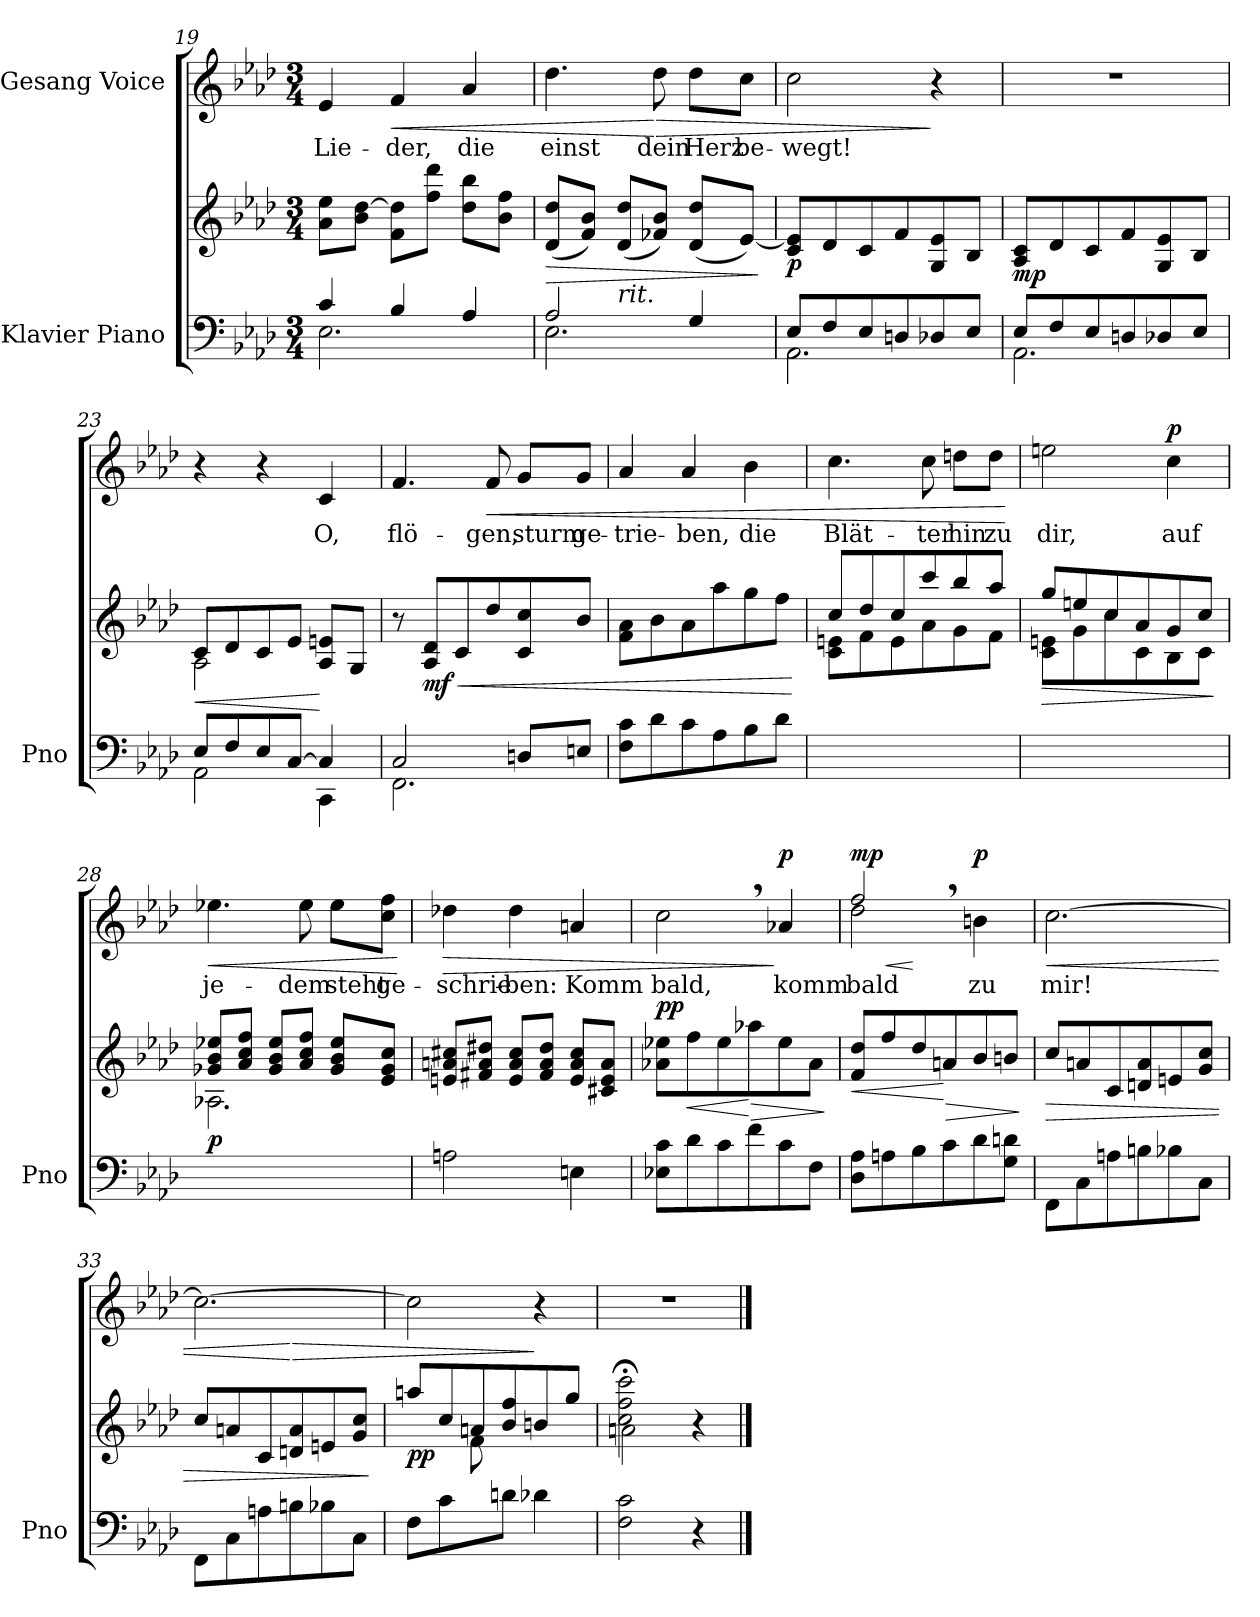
**kern	**kern	**dynam	**kern	**text	**dynam
*part2	*part2	*part2	*part1	*part1	*part1
*staff3	*staff2	*staff2/3	*staff1	*staff1	*staff1
*I"Klavier Piano	*	*	*I"Gesang Voice	*	*
*I'Pno	*	*	*	*	*
*clefF4	*clefG2	*	*clefG2	*	*
*k[b-e-a-d-]	*k[b-e-a-d-]	*	*k[b-e-a-d-]	*	*
*M3/4	*M3/4	*	*M3/4	*	*
=19	=19	=19	=19	=19	=19
*^	*	*	*	*	*
!	!	!	!	!	!LO:LY:b	!
4c/	2.E-\	8a-\ 8ee-\L	.	4e-/	Lie-	.
.	.	8b-\ [8dd-\J	.	.	.	.
!	!	!	!	!	!LO:LY:b	!LO:HP:b
4B-/	.	8f\ 8dd-\]L	.	4f/	-der,	<
.	.	8ff\ 8ddd-\J	.	.	.	.
!	!	!	!	!	!LO:LY:b	!
4A-/	.	8dd-\ 8bb-\L	.	4a-/	die	.
.	.	8b-\ 8ff\J	.	.	.	.
=20	=20	=20	=20	=20	=20	=20
!	!	!	!LO:HP:b	!	!LO:LY:b	!
2A-/	2.E-\	(<8d-/ 8dd-/L	>	4.dd-\	einst	.
.	.	8f/ 8b-/J)	.	.	.	.
!	!	!LO:TX:b:i:t=rit.	!	!	!	!
.	.	(<8d-/ 8dd-/L	.	.	.	.
!	!	!	!	!	!LO:LY:b	!LO:HP:n=1:b
.	.	8f-X/ 8b-/J)	.	8dd-\	dein	[ >
!	!	!	!	!	!LO:LY:b	!
4G/	.	(<8d-/ 8dd-/L	.	8dd-\L	Herz	.
!	!	!	!	!	!LO:LY:b	!
.	.	[8e-/J)	.	8cc\J	be-	.
*v	*v	*	*	*	*	*
.	.	]	.	.	.
!!LO:LB:g=z
=21	=21	=21	=21	=21	=21
*^	*	*	*	*	*
!	!	!	!LO:DY:b	!	!LO:LY:b	!
8E-/L	2.AA-\	8c/ 8e-/]L	p	2cc\	-wegt!	.
8F/	.	8d-/	.	.	.	.
8E-/	.	8c/	.	.	.	.
8Dn/	.	8f/	.	.	.	.
8D-X/	.	8G/ 8e-/	.	4r	.	]
8E-/J	.	8B-/J	.	.	.	.
=22	=22	=22	=22	=22	=22	=22
!	!	!	!LO:DY:b	!	!	!
8E-/L	2.AA-\	8A-/ 8c/L	mp	2.r	.	.
8F/	.	8d-/	.	.	.	.
8E-/	.	8c/	.	.	.	.
8Dn/	.	8f/	.	.	.	.
8D-X/	.	8G/ 8e-/	.	.	.	.
8E-/J	.	8B-/J	.	.	.	.
=23	=23	=23	=23	=23	=23	=23
!	!	!	!LO:HP:b	!	!	!
*	*	*^	*	*	*	*
8E-/L	2AA-\	8c/L	2A-\	<	4r	.	.
8F/	.	8d-/	.	.	.	.	.
8E-/	.	8c/	.	.	4r	.	.
[8C/J	.	8e-/J	.	.	.	.	.
!	!	!	!	!	!	!LO:LY:b	!LO:DY:a
!	!	!	!	!	!	!	!LO:DY:n=1:a
4C/]	4CC\	8A-/ 8en/L	4ryy	[	4c/	O,	f other-dynamics
.	.	8G/J	.	.	.	.	.
*	*	*v	*v	*	*	*	*
=24	=24	=24	=24	=24	=24	=24
!	!	!	!	!	!LO:LY:b	!
2C/	2.FF\	8r	.	4.f/	flö-	.
!	!	!	!LO:HP:b	!	!	!
!	!	!	!LO:DY:n=1:b	!	!	!
.	.	8A-/ 8d-/L	< mf	.	.	.
.	.	8c/	.	.	.	.
!	!	!	!	!	!LO:LY:b	!LO:HP:b
.	.	8dd-/	.	8f/	-gen,	<
!	!	!	!	!	!LO:LY:b	!
8Dn/L	.	8c/ 8cc/	.	8g/L	sturm	.
!	!	!	!	!	!LO:LY:b	!
8En/J	.	8b-/J	.	8g/J	ge-	.
*v	*v	*	*	*	*	*
=25	=25	=25	=25	=25	=25
!	!	!	!	!LO:LY:b	!
8F\ 8c\L	8f\ 8a-\L	.	4a-/	-trie-	.
8d-\	8b-\	.	.	.	.
!	!	!	!	!LO:LY:b	!
8c\	8a-\	.	4a-/	-ben,	.
8A-\	8aa-\	.	.	.	.
!	!	!	!	!LO:LY:b	!
8B-\	8gg\	.	4b-\	die	.
8d-\J	8ff\J	.	.	.	.
.	.	[	.	.	.
!!LO:LB:g=z
=26	=26	=26	=26	=26	=26
*	*^	*	*	*	*
!	!	!	!	!	!LO:LY:b	!
2.ryy	8cc/L	8c\ 8en\L	.	4.cc\	Blät-	.
.	8dd-/	8f\	.	.	.	.
.	8cc/	8e\	.	.	.	.
!	!	!	!	!	!LO:LY:b	!
.	8ccc/	8a-\	.	8cc\	-ter	.
!	!	!	!	!	!LO:LY:b	!
.	8bb-/	8g\	.	8ddn\L	hin	.
!	!	!	!	!	!LO:LY:b	!
.	8aa-/J	8f\J	.	8dd\J	zu	.
*	*v	*v	*	*	*	*
.	.	.	.	.	[
=27	=27	=27	=27	=27	=27
!	!	!LO:HP:b	!	!LO:LY:b	!
*	*^	*	*	*	*
2.ryy	8gg/L	8c\ 8en\L	>	2een\	dir,	.
.	8een/	8g\	.	.	.	.
.	8cc/	8cc\	.	.	.	.
.	8a-/	8c\	.	.	.	.
!	!	!	!	!	!LO:LY:b	!LO:DY:a
.	8g/	8B-\	.	4cc\	auf	p
.	8cc/J	8c\J	.	.	.	.
*	*v	*v	*	*	*	*
.	.	]	.	.	.
=28	=28	=28	=28	=28	=28
*	*^	*	*	*	*
!	!	!	!LO:DY:a=2	!	!LO:LY:b	!LO:HP:b
2.ryy	8g-X/ 8b-/ 8ee-X/L	2.A-X\	p	4.ee-X\	je-	<
.	8a-/ 8cc/ 8ff/J	.	.	.	.	.
.	8g-/ 8b-/ 8ee-/L	.	.	.	.	.
!	!	!	!	!	!LO:LY:b	!
.	8a-/ 8cc/ 8ff/J	.	.	8ee-\	-dem	.
!	!	!	!	!	!LO:LY:b	!
.	8g-/ 8b-/ 8ee-/L	.	.	8ee-\L	steht	.
!	!	!	!	!	!LO:LY:b	!
.	8e-/ 8g-/ 8cc/J	.	.	8cc\ 8ff\J	ge-	.
*	*v	*v	*	*	*	*
.	.	.	.	.	[
=29	=29	=29	=29	=29	=29
!	!	!	!	!LO:LY:b	!LO:HP:b
2An\	8en/ 8an/ 8cc#X/L	.	4dd-X\	-schrie-	>
.	8f#X/ 8a/ 8dd#X/J	.	.	.	.
!	!	!	!	!LO:LY:b	!
.	8e/ 8a/ 8cc#/L	.	4dd-\	-ben:	.
.	8f#/ 8a/ 8dd#/J	.	.	.	.
!	!	!	!	!LO:LY:b	!
4En\	8e/ 8a/ 8cc#/L	.	4an/	Komm	.
.	8c#X/ 8e/ 8a/J	.	.	.	.
=30	=30	=30	=30	=30	=30
!	!	!LO:HP:b	!	!LO:LY:b	!
!	!	!LO:DY:n=1:a	!	!	!
8E-X\ 8c\L	8a-X\ 8ee-X\L	< pp	2cc,\	bald,	.
8d-\	8ff\	.	.	.	.
8c\	8ee-\	.	.	.	.
!	!	!LO:HP:n=1:b	!	!	!
8f\	8aa-X\	[ >	.	.	.
!	!	!	!	!LO:LY:b	!LO:DY:n=1:a
8c\	8ee-\	.	4a-X/	komm	] p
8F\J	8a-\J	.	.	.	.
.	.	]	.	.	.
!!LO:LB:g=z
=31	=31	=31	=31	=31	=31
!	!	!LO:HP:b	!	!LO:LY:b	!LO:HP:b
*	*	*	*^	*	*
*	*	*	*	*^	*	*
!	!	!	!	!	!	!	!LO:DY:n=1:a
8D-\ 8A-\L	8f/ 8dd-/L	<	2ff,/	2dd-\	4ryy	bald	< mp
8An\	8ff/	.	.	.	.	.	.
8B-\	8dd-/	.	.	.	4ryy	.	[
!	!	!LO:HP:n=1:b	!	!	!	!	!
8c\	8an/	[ >	.	.	.	.	.
!	!	!	!	!	!	!LO:LY:b	!LO:DY:n=2:a
8d-\	8b-/	.	4bn\	4ryy	4ryy	zu	p
8G\ 8dn\J	8bn/J	.	.	.	.	.	.
*	*	*	*v	*v	*v	*	*
.	.	]	.	.	.
=32	=32	=32	=32	=32	=32
!	!	!LO:HP:b	!	!LO:LY:b	!LO:HP:b
8FF\L	8cc/L	>	[2.cc\	mir!	<
8C\	8an/	.	.	.	.
8An\	8c/	.	.	.	.
8Bn\	8dn/ 8a/	.	.	.	.
8B-X\	8en/	.	.	.	.
8C\J	8g/ 8cc/J	.	.	.	.
=33	=33	=33	=33	=33	=33
*	*	*	*^	*	*
8FF\L	8cc/L	.	2.cc\_	4.ryy	.	.
8C\	8an/	.	.	.	.	.
8An\	8c/	.	.	.	.	.
!	!	!	!	!	!	!LO:HP:n=1:b
8Bn\	8dn/ 8a/	.	.	4.ryy	.	[ >
8B-X\	8en/	.	.	.	.	.
8C\J	8g/ 8cc/J	.	.	.	.	.
*	*	*	*v	*v	*	*
.	.	]	.	.	.
=34	=34	=34	=34	=34	=34
*	*^	*	*	*	*
!	!	!	!LO:DY:b	!	!	!
8F\L	8aan/L	4ryy	pp	2cc\]	.	.
8c\	8cc/	.	.	.	.	.
8ryy	8an/	8f\	.	.	.	.
8dn\J	8b-/ 8ff/	4.ryy	.	.	.	.
4d-X\	8bn/	.	.	4r	.	]
.	8gg/J	.	.	.	.	.
=35	=35	=35	=35	=35	=35	=35
*^	*	*	*	*	*	*
2ryy	2F\ 2c\	2cc\;< 2ff\;< 2ccc\;<	2an:\	.	2.r	.	.
4r	4ryy	4r	4ryy	.	.	.	.
*v	*v	*	*	*	*	*	*
*	*v	*v	*	*	*	*
==	==	==	==	==	==
*-	*-	*-	*-	*-	*-
